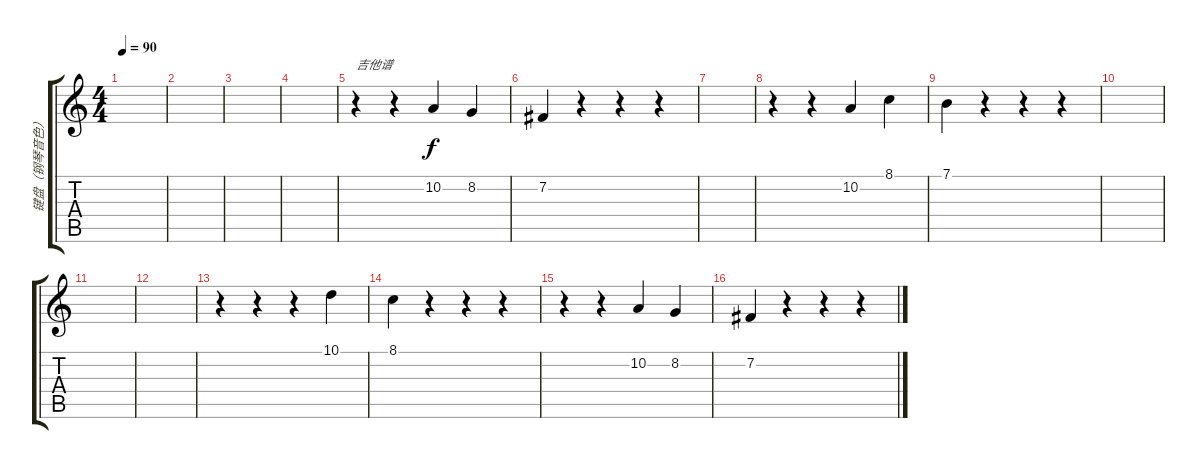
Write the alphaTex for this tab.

\track ("键盘（钢琴音色）" "键盘（钢琴音色）") {instrument brightacousticpiano}
\staff {score tabs}
\tuning (E4 B3 G3 D3 A2 E2) {hide}
\ts (4 4)
\tempo 90
\clef g2
\ks c
|
|
|
|
r.4{txt "吉他谱"} r.4 10.2.4 8.2.4 |
7.2.4 r.4 r.4 r.4 |
|
r.4 r.4 10.2.4 8.1.4 |
7.1.4 r.4 r.4 r.4 |
|
|
|
r.4 r.4 r.4 10.1.4 |
8.1.4 r.4 r.4 r.4 |
r.4 r.4 10.2.4 8.2.4 |
7.2.4 r.4 r.4 r.4
